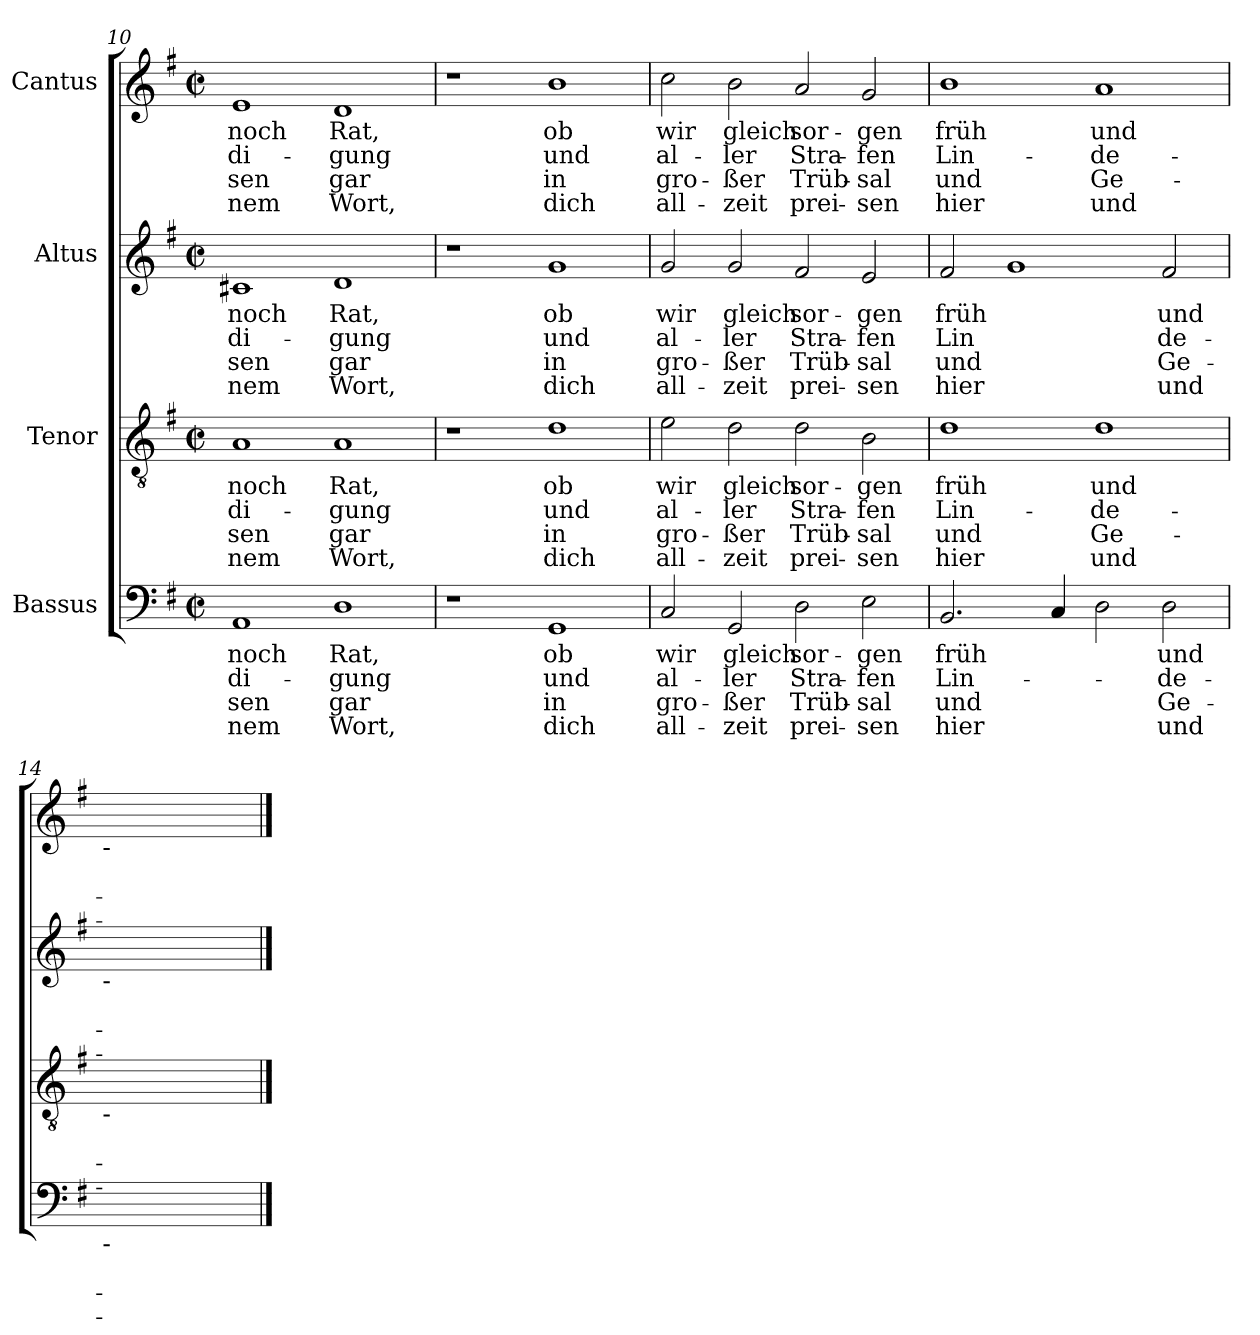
**kern	**text	**text	**text	**text	**kern	**text	**text	**text	**text	**kern	**text	**text	**text	**text	**kern	**text	**text	**text	**text
*part4	*part4	*part4	*part4	*part4	*part3	*part3	*part3	*part3	*part3	*part2	*part2	*part2	*part2	*part2	*part1	*part1	*part1	*part1	*part1
*staff4	*staff4	*staff4	*staff4	*staff4	*staff3	*staff3	*staff3	*staff3	*staff3	*staff2	*staff2	*staff2	*staff2	*staff2	*staff1	*staff1	*staff1	*staff1	*staff1
*I"Bassus	*	*	*	*	*I"Tenor	*	*	*	*	*I"Altus	*	*	*	*	*I"Cantus	*	*	*	*
*clefF4	*	*	*	*	*clefGv2	*	*	*	*	*clefG2	*	*	*	*	*clefG2	*	*	*	*
*k[f#]	*	*	*	*	*k[f#]	*	*	*	*	*k[f#]	*	*	*	*	*k[f#]	*	*	*	*
*G:	*	*	*	*	*G:	*	*	*	*	*G:	*	*	*	*	*G:	*	*	*	*
*M4/2	*	*	*	*	*M4/2	*	*	*	*	*M4/2	*	*	*	*	*M4/2	*	*	*	*
*met(c|)	*	*	*	*	*met(c|)	*	*	*	*	*met(c|)	*	*	*	*	*met(c|)	*	*	*	*
=10	=10	=10	=10	=10	=10	=10	=10	=10	=10	=10	=10	=10	=10	=10	=10	=10	=10	=10	=10
!	!LO:LY:b	!LO:LY:b	!LO:LY:b	!LO:LY:b	!	!LO:LY:b	!LO:LY:b	!LO:LY:b	!LO:LY:b	!	!LO:LY:b	!LO:LY:b	!LO:LY:b	!LO:LY:b	!	!LO:LY:b	!LO:LY:b	!LO:LY:b	!LO:LY:b
1AA	-noch	di-	-sen	nem	1A	-noch	di-	-sen	nem	1c#X	-noch	di-	-sen	nem	1e	-noch	di-	-sen	nem
!	!LO:LY:b	!LO:LY:b	!LO:LY:b	!LO:LY:b	!	!LO:LY:b	!LO:LY:b	!LO:LY:b	!LO:LY:b	!	!LO:LY:b	!LO:LY:b	!LO:LY:b	!LO:LY:b	!	!LO:LY:b	!LO:LY:b	!LO:LY:b	!LO:LY:b
1D	Rat,	gung	gar	Wort,	1A	Rat,	gung	gar	Wort,	1d	Rat,	gung	gar	Wort,	1d	Rat,	gung	gar	Wort,
=11	=11	=11	=11	=11	=11	=11	=11	=11	=11	=11	=11	=11	=11	=11	=11	=11	=11	=11	=11
1r	.	.	.	.	1r	.	.	.	.	1r	.	.	.	.	1r	.	.	.	.
!	!LO:LY:b	!LO:LY:b	!LO:LY:b	!LO:LY:b	!	!LO:LY:b	!LO:LY:b	!LO:LY:b	!LO:LY:b	!	!LO:LY:b	!LO:LY:b	!LO:LY:b	!LO:LY:b	!	!LO:LY:b	!LO:LY:b	!LO:LY:b	!LO:LY:b
1GG	ob	und	in	dich	1d	ob	und	in	dich	1g	ob	und	in	dich	1b	ob	und	in	dich
=12	=12	=12	=12	=12	=12	=12	=12	=12	=12	=12	=12	=12	=12	=12	=12	=12	=12	=12	=12
!	!LO:LY:b	!LO:LY:b	!LO:LY:b	!LO:LY:b	!	!LO:LY:b	!LO:LY:b	!LO:LY:b	!LO:LY:b	!	!LO:LY:b	!LO:LY:b	!LO:LY:b	!LO:LY:b	!	!LO:LY:b	!LO:LY:b	!LO:LY:b	!LO:LY:b
2C	wir	al-	-gro-	-all-	2e	wir	al-	-gro-	-all-	2g	wir	al-	-gro-	-all-	2cc	wir	al-	-gro-	-all-
!	!LO:LY:b	!LO:LY:b	!LO:LY:b	!LO:LY:b	!	!LO:LY:b	!LO:LY:b	!LO:LY:b	!LO:LY:b	!	!LO:LY:b	!LO:LY:b	!LO:LY:b	!LO:LY:b	!	!LO:LY:b	!LO:LY:b	!LO:LY:b	!LO:LY:b
2GG	-gleich	ler	ßer	zeit	2d	-gleich	ler	ßer	zeit	2g	-gleich	ler	ßer	zeit	2b	-gleich	ler	ßer	zeit
!	!LO:LY:b	!LO:LY:b	!LO:LY:b	!LO:LY:b	!	!LO:LY:b	!LO:LY:b	!LO:LY:b	!LO:LY:b	!	!LO:LY:b	!LO:LY:b	!LO:LY:b	!LO:LY:b	!	!LO:LY:b	!LO:LY:b	!LO:LY:b	!LO:LY:b
2D	sor-	-Stra-	-Trüb-	-prei-	2d	sor-	-Stra-	-Trüb-	-prei-	2f#	sor-	-Stra-	-Trüb-	-prei-	2a	sor-	-Stra-	-Trüb-	-prei-
!	!LO:LY:b	!LO:LY:b	!LO:LY:b	!LO:LY:b	!	!LO:LY:b	!LO:LY:b	!LO:LY:b	!LO:LY:b	!	!LO:LY:b	!LO:LY:b	!LO:LY:b	!LO:LY:b	!	!LO:LY:b	!LO:LY:b	!LO:LY:b	!LO:LY:b
2E	-gen	fen	sal	sen	2B	-gen	fen	sal	sen	2e	-gen	fen	sal	sen	2g	-gen	fen	sal	sen
=13	=13	=13	=13	=13	=13	=13	=13	=13	=13	=13	=13	=13	=13	=13	=13	=13	=13	=13	=13
!	!LO:LY:b	!LO:LY:b	!LO:LY:b	!LO:LY:b	!	!LO:LY:b	!LO:LY:b	!LO:LY:b	!LO:LY:b	!	!LO:LY:b	!LO:LY:b	!LO:LY:b	!LO:LY:b	!	!LO:LY:b	!LO:LY:b	!LO:LY:b	!LO:LY:b
2.BB	früh	Lin-	-und	hier	1d	früh	Lin-	-und	hier	2f#	früh	Lin	und	hier	1b	früh	Lin-	-und	hier
.	.	.	.	.	.	.	.	.	.	1g	.	.	.	.	.	.	.	.	.
4C	.	.	.	.	.	.	.	.	.	.	.	.	.	.	.	.	.	.	.
!	!	!	!	!	!	!LO:LY:b	!LO:LY:b	!LO:LY:b	!LO:LY:b	!	!	!	!	!	!	!LO:LY:b	!LO:LY:b	!LO:LY:b	!LO:LY:b
2D	.	.	.	.	1d	und	de-	-Ge-	-und	.	.	.	.	.	1a	und	de-	-Ge-	-und
!	!LO:LY:b	!LO:LY:b	!LO:LY:b	!LO:LY:b	!	!	!	!	!	!	!LO:LY:b	!LO:LY:b	!LO:LY:b	!LO:LY:b	!	!	!	!	!
2D	und	de-	-Ge-	-und	.	.	.	.	.	2f#	und	de-	-Ge-	-und	.	.	.	.	.
=14	=14	=14	=14	=14	=14	=14	=14	=14	=14	=14	=14	=14	=14	=14	=14	=14	=14	=14	=14
!	!	!	!	!	!	!	!	!	!	!	!	!	!	!	!LO:TX:b:t=-	!	!	!	!
!	!	!	!	!	!	!	!	!	!	!LO:TX:b:t=-	!	!	!	!	!	!	!	!	!
!	!	!	!	!	!LO:TX:b:t=-	!	!	!	!	!	!	!	!	!	!	!	!	!	!
!LO:TX:b:t=-	!	!	!	!	!	!	!	!	!	!	!	!	!	!	!	!	!	!	!
!	!LO:LY:b	!LO:LY:b	!LO:LY:b	!LO:LY:b	!	!LO:LY:b	!LO:LY:b	!LO:LY:b	!LO:LY:b	!	!LO:LY:b	!LO:LY:b	!LO:LY:b	!LO:LY:b	!	!LO:LY:b	!LO:LY:b	!LO:LY:b	!LO:LY:b
0GGyy	spat	rung	fahr	dort.	0dyy	spat	rung	fahr	dort.	0gyy	spat	rung	fahr	dort.	0gyy	spat	rung	fahr	dort.
==	==	==	==	==	==	==	==	==	==	==	==	==	==	==	==	==	==	==	==
*-	*-	*-	*-	*-	*-	*-	*-	*-	*-	*-	*-	*-	*-	*-	*-	*-	*-	*-	*-
